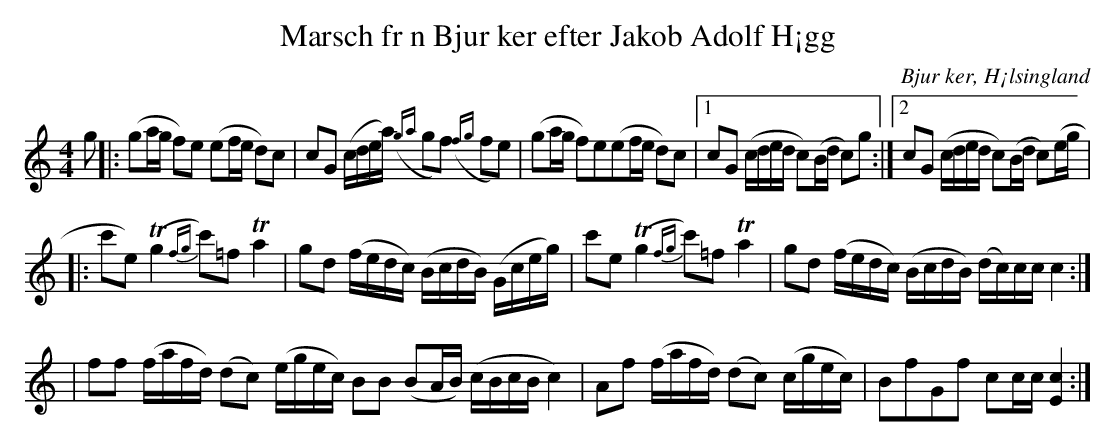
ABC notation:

X:1
T: Marsch fr n Bjur ker efter Jakob Adolf H¡gg
O: Bjur ker, H¡lsingland
M: 4/4
L: 1/16
K: C
g2|:(g2ag f2)e2 (e2fe d2)c2|c2G2 (cdea) ({ga}g2f2) ({fg}f2e2)|(g2ag f2)e2(e2fe d2)c2|1 c2G2 (cded c2)(Bd c2)g2:|2 c2G2 (cded c2)(Bd c2)(eg|
|:c'2e2) (Tg4 {fg}c'2)=f2 Ta4|g2d2 (fedc) (BcdB) (Gceg)|c'2e2 (Tg4 {fg}c'2)=f2 Ta4|g2d2 (fedc) (BcdB) (dc)cc c4:|
|f2f2 (fafd) (d2c2) (egec) B2B2 (B2AB) (cBcB c4) |A2f2 (fafd) (d2c2) (cgec) |B2f2G2f2 c2cc [E4c4]:|
